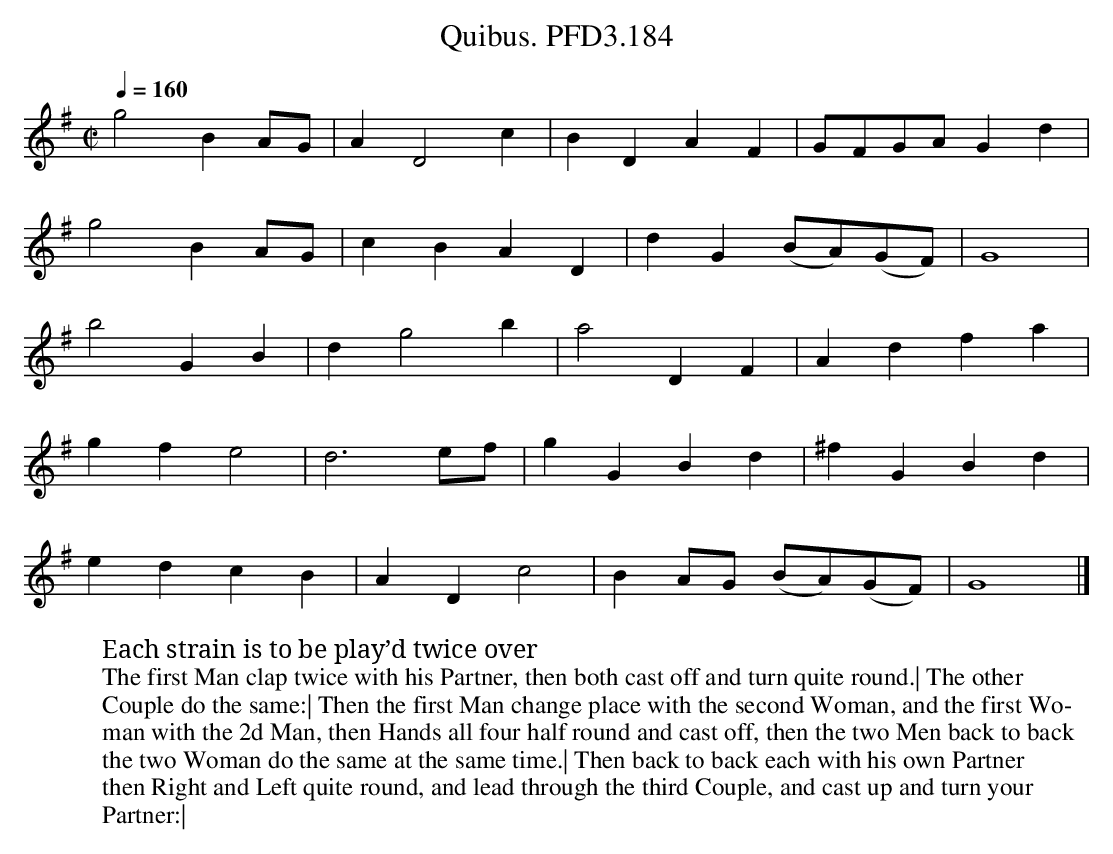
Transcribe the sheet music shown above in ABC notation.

X:1
T:Quibus. PFD3.184
M:C|
L:1/4
Q:1/4=160
K:G
g2BA/G/|AD2c|BDAF|G/F/G/A/Gd|
g2BA/G/|cBAD|dG(B/A/)(G/F/)|G4|
b2GB|dg2b|a2DF|Adfa|
gfe2|d3e/f/|gGBd|^fGBd|
edcB|ADc2|BA/G/ (B/A/)(G/F/)|G4|]
W:Each strain is to be play’d twice over
W:The first Man clap twice with his Partner, then both cast off and turn quite round.| The other
W:Couple do the same:| Then the first Man change place with the second Woman, and the first Wo-
W:man with the 2d Man, then Hands all four half round and cast off, then the two Men back to back
W:the two Woman do the same at the same time.| Then back to back each with his own Partner
W:then Right and Left quite round, and lead through the third Couple, and cast up and turn your
W:Partner:|
